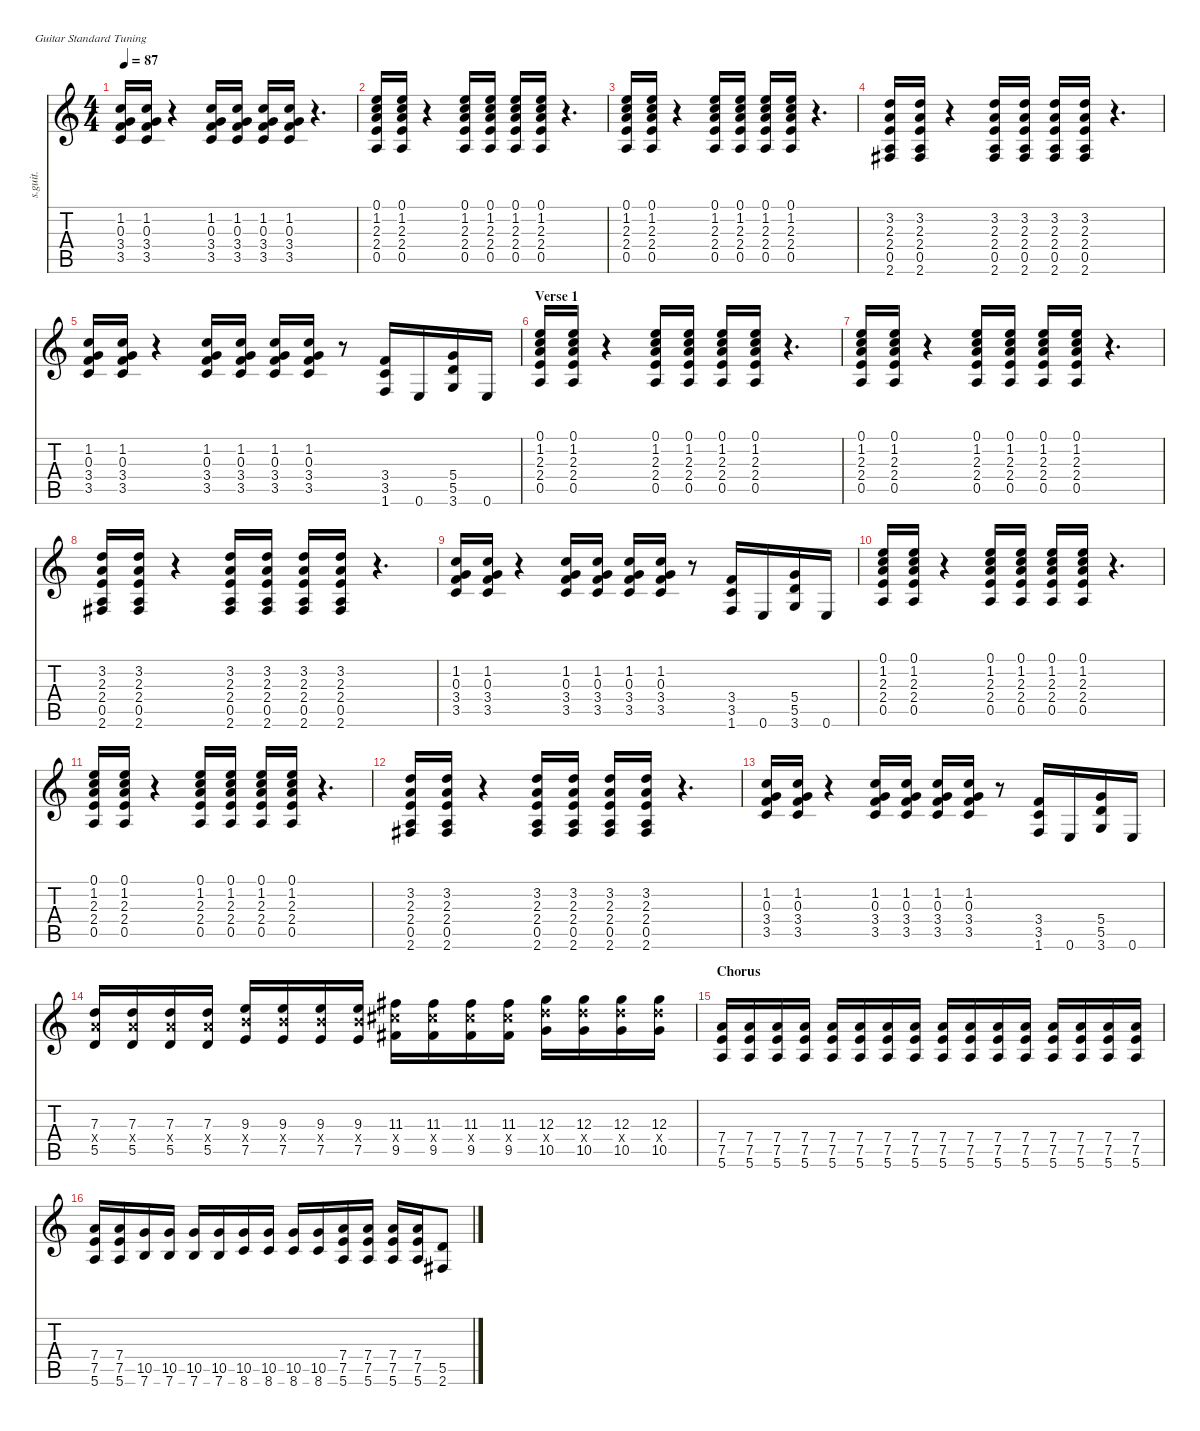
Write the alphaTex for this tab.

\defaultSystemsLayout 4
\hideDynamics
\bracketExtendMode nobrackets
\track ("Dave Grohl (Rhythm Guitar 1)" "s.guit.") {instrument distortionguitar}
\staff {score tabs}
\tuning (E4 B3 G3 D3 A2 E2)
\ts (4 4)
\tempo 87
\clef g2
\ks c
(1.2 0.3 3.4 3.5).16{lyrics (0 "") lyrics (1 "") lyrics (2 "") lyrics (3 "") lyrics (4 "") dy f} (1.2 0.3 3.4 3.5).16{lyrics (0 "") lyrics (1 "") lyrics (2 "") lyrics (3 "") lyrics (4 "")} r.4 (1.2 0.3 3.4 3.5).16{lyrics (0 "") lyrics (1 "") lyrics (2 "") lyrics (3 "") lyrics (4 "")} (1.2 0.3 3.4 3.5).16{lyrics (0 "") lyrics (1 "") lyrics (2 "") lyrics (3 "") lyrics (4 "")} (1.2 0.3 3.4 3.5).16{lyrics (0 "") lyrics (1 "") lyrics (2 "") lyrics (3 "") lyrics (4 "")} (1.2 0.3 3.4 3.5).16{lyrics (0 "") lyrics (1 "") lyrics (2 "") lyrics (3 "") lyrics (4 "")} r.4{d} |
(0.1 1.2 2.3 2.4 0.5).16{lyrics (0 "") lyrics (1 "") lyrics (2 "") lyrics (3 "") lyrics (4 "")} (0.1 1.2 2.3 2.4 0.5).16{lyrics (0 "") lyrics (1 "") lyrics (2 "") lyrics (3 "") lyrics (4 "")} r.4 (0.1 1.2 2.3 2.4 0.5).16{lyrics (0 "") lyrics (1 "") lyrics (2 "") lyrics (3 "") lyrics (4 "")} (0.1 1.2 2.3 2.4 0.5).16{lyrics (0 "") lyrics (1 "") lyrics (2 "") lyrics (3 "") lyrics (4 "")} (0.1 1.2 2.3 2.4 0.5).16{lyrics (0 "") lyrics (1 "") lyrics (2 "") lyrics (3 "") lyrics (4 "")} (0.1 1.2 2.3 2.4 0.5).16{lyrics (0 "") lyrics (1 "") lyrics (2 "") lyrics (3 "") lyrics (4 "")} r.4{d} |
(0.1 1.2 2.3 2.4 0.5).16{lyrics (0 "") lyrics (1 "") lyrics (2 "") lyrics (3 "") lyrics (4 "")} (0.1 1.2 2.3 2.4 0.5).16{lyrics (0 "") lyrics (1 "") lyrics (2 "") lyrics (3 "") lyrics (4 "")} r.4 (0.1 1.2 2.3 2.4 0.5).16{lyrics (0 "") lyrics (1 "") lyrics (2 "") lyrics (3 "") lyrics (4 "")} (0.1 1.2 2.3 2.4 0.5).16{lyrics (0 "") lyrics (1 "") lyrics (2 "") lyrics (3 "") lyrics (4 "")} (0.1 1.2 2.3 2.4 0.5).16{lyrics (0 "") lyrics (1 "") lyrics (2 "") lyrics (3 "") lyrics (4 "")} (0.1 1.2 2.3 2.4 0.5).16{lyrics (0 "") lyrics (1 "") lyrics (2 "") lyrics (3 "") lyrics (4 "")} r.4{d} |
(3.2 2.3 2.4 0.5 2.6{acc #}).16{lyrics (0 "") lyrics (1 "") lyrics (2 "") lyrics (3 "") lyrics (4 "")} (3.2 2.3 2.4 0.5 2.6{acc #}).16{lyrics (0 "") lyrics (1 "") lyrics (2 "") lyrics (3 "") lyrics (4 "")} r.4 (3.2 2.3 2.4 0.5 2.6{acc #}).16{lyrics (0 "") lyrics (1 "") lyrics (2 "") lyrics (3 "") lyrics (4 "")} (3.2 2.3 2.4 0.5 2.6{acc #}).16{lyrics (0 "") lyrics (1 "") lyrics (2 "") lyrics (3 "") lyrics (4 "")} (3.2 2.3 2.4 0.5 2.6{acc #}).16{lyrics (0 "") lyrics (1 "") lyrics (2 "") lyrics (3 "") lyrics (4 "")} (3.2 2.3 2.4 0.5 2.6{acc #}).16{lyrics (0 "") lyrics (1 "") lyrics (2 "") lyrics (3 "") lyrics (4 "")} r.4{d} |
(1.2 0.3 3.4 3.5).16{lyrics (0 "") lyrics (1 "") lyrics (2 "") lyrics (3 "") lyrics (4 "")} (1.2 0.3 3.4 3.5).16{lyrics (0 "") lyrics (1 "") lyrics (2 "") lyrics (3 "") lyrics (4 "")} r.4 (1.2 0.3 3.4 3.5).16{lyrics (0 "") lyrics (1 "") lyrics (2 "") lyrics (3 "") lyrics (4 "")} (1.2 0.3 3.4 3.5).16{lyrics (0 "") lyrics (1 "") lyrics (2 "") lyrics (3 "") lyrics (4 "")} (1.2 0.3 3.4 3.5).16{lyrics (0 "") lyrics (1 "") lyrics (2 "") lyrics (3 "") lyrics (4 "")} (1.2 0.3 3.4 3.5).16{lyrics (0 "") lyrics (1 "") lyrics (2 "") lyrics (3 "") lyrics (4 "")} r.8 (3.4 3.5 1.6).16{lyrics (0 "") lyrics (1 "") lyrics (2 "") lyrics (3 "") lyrics (4 "") dy mf} 0.6.16{lyrics (0 "") lyrics (1 "") lyrics (2 "") lyrics (3 "") lyrics (4 "") dy f} (5.4 5.5 3.6).16{lyrics (0 "") lyrics (1 "") lyrics (2 "") lyrics (3 "") lyrics (4 "") dy mf} 0.6.16{lyrics (0 "") lyrics (1 "") lyrics (2 "") lyrics (3 "") lyrics (4 "")} |
\section ("" "Verse 1")
(0.1 1.2 2.3 2.4 0.5).16{lyrics (0 "") lyrics (1 "") lyrics (2 "") lyrics (3 "") lyrics (4 "") dy f} (0.1 1.2 2.3 2.4 0.5).16{lyrics (0 "") lyrics (1 "") lyrics (2 "") lyrics (3 "") lyrics (4 "")} r.4 (0.1 1.2 2.3 2.4 0.5).16{lyrics (0 "") lyrics (1 "") lyrics (2 "") lyrics (3 "") lyrics (4 "")} (0.1 1.2 2.3 2.4 0.5).16{lyrics (0 "") lyrics (1 "") lyrics (2 "") lyrics (3 "") lyrics (4 "")} (0.1 1.2 2.3 2.4 0.5).16{lyrics (0 "") lyrics (1 "") lyrics (2 "") lyrics (3 "") lyrics (4 "")} (0.1 1.2 2.3 2.4 0.5).16{lyrics (0 "") lyrics (1 "") lyrics (2 "") lyrics (3 "") lyrics (4 "")} r.4{d} |
(0.1 1.2 2.3 2.4 0.5).16{lyrics (0 "") lyrics (1 "") lyrics (2 "") lyrics (3 "") lyrics (4 "")} (0.1 1.2 2.3 2.4 0.5).16{lyrics (0 "") lyrics (1 "") lyrics (2 "") lyrics (3 "") lyrics (4 "")} r.4 (0.1 1.2 2.3 2.4 0.5).16{lyrics (0 "") lyrics (1 "") lyrics (2 "") lyrics (3 "") lyrics (4 "")} (0.1 1.2 2.3 2.4 0.5).16{lyrics (0 "") lyrics (1 "") lyrics (2 "") lyrics (3 "") lyrics (4 "")} (0.1 1.2 2.3 2.4 0.5).16{lyrics (0 "") lyrics (1 "") lyrics (2 "") lyrics (3 "") lyrics (4 "")} (0.1 1.2 2.3 2.4 0.5).16{lyrics (0 "") lyrics (1 "") lyrics (2 "") lyrics (3 "") lyrics (4 "")} r.4{d} |
(3.2 2.3 2.4 0.5 2.6{acc #}).16{lyrics (0 "") lyrics (1 "") lyrics (2 "") lyrics (3 "") lyrics (4 "")} (3.2 2.3 2.4 0.5 2.6{acc #}).16{lyrics (0 "") lyrics (1 "") lyrics (2 "") lyrics (3 "") lyrics (4 "")} r.4 (3.2 2.3 2.4 0.5 2.6{acc #}).16{lyrics (0 "") lyrics (1 "") lyrics (2 "") lyrics (3 "") lyrics (4 "")} (3.2 2.3 2.4 0.5 2.6{acc #}).16{lyrics (0 "") lyrics (1 "") lyrics (2 "") lyrics (3 "") lyrics (4 "")} (3.2 2.3 2.4 0.5 2.6{acc #}).16{lyrics (0 "") lyrics (1 "") lyrics (2 "") lyrics (3 "") lyrics (4 "")} (3.2 2.3 2.4 0.5 2.6{acc #}).16{lyrics (0 "") lyrics (1 "") lyrics (2 "") lyrics (3 "") lyrics (4 "")} r.4{d} |
(1.2 0.3 3.4 3.5).16{lyrics (0 "") lyrics (1 "") lyrics (2 "") lyrics (3 "") lyrics (4 "")} (1.2 0.3 3.4 3.5).16{lyrics (0 "") lyrics (1 "") lyrics (2 "") lyrics (3 "") lyrics (4 "")} r.4 (1.2 0.3 3.4 3.5).16{lyrics (0 "") lyrics (1 "") lyrics (2 "") lyrics (3 "") lyrics (4 "")} (1.2 0.3 3.4 3.5).16{lyrics (0 "") lyrics (1 "") lyrics (2 "") lyrics (3 "") lyrics (4 "")} (1.2 0.3 3.4 3.5).16{lyrics (0 "") lyrics (1 "") lyrics (2 "") lyrics (3 "") lyrics (4 "")} (1.2 0.3 3.4 3.5).16{lyrics (0 "") lyrics (1 "") lyrics (2 "") lyrics (3 "") lyrics (4 "")} r.8 (3.4 3.5 1.6).16{lyrics (0 "") lyrics (1 "") lyrics (2 "") lyrics (3 "") lyrics (4 "") dy mf} 0.6.16{lyrics (0 "") lyrics (1 "") lyrics (2 "") lyrics (3 "") lyrics (4 "") dy f} (5.4 5.5 3.6).16{lyrics (0 "") lyrics (1 "") lyrics (2 "") lyrics (3 "") lyrics (4 "") dy mf} 0.6.16{lyrics (0 "") lyrics (1 "") lyrics (2 "") lyrics (3 "") lyrics (4 "")} |
(0.1 1.2 2.3 2.4 0.5).16{lyrics (0 "") lyrics (1 "") lyrics (2 "") lyrics (3 "") lyrics (4 "") dy f} (0.1 1.2 2.3 2.4 0.5).16{lyrics (0 "") lyrics (1 "") lyrics (2 "") lyrics (3 "") lyrics (4 "")} r.4 (0.1 1.2 2.3 2.4 0.5).16{lyrics (0 "") lyrics (1 "") lyrics (2 "") lyrics (3 "") lyrics (4 "")} (0.1 1.2 2.3 2.4 0.5).16{lyrics (0 "") lyrics (1 "") lyrics (2 "") lyrics (3 "") lyrics (4 "")} (0.1 1.2 2.3 2.4 0.5).16{lyrics (0 "") lyrics (1 "") lyrics (2 "") lyrics (3 "") lyrics (4 "")} (0.1 1.2 2.3 2.4 0.5).16{lyrics (0 "") lyrics (1 "") lyrics (2 "") lyrics (3 "") lyrics (4 "")} r.4{d} |
(0.1 1.2 2.3 2.4 0.5).16{lyrics (0 "") lyrics (1 "") lyrics (2 "") lyrics (3 "") lyrics (4 "")} (0.1 1.2 2.3 2.4 0.5).16{lyrics (0 "") lyrics (1 "") lyrics (2 "") lyrics (3 "") lyrics (4 "")} r.4 (0.1 1.2 2.3 2.4 0.5).16{lyrics (0 "") lyrics (1 "") lyrics (2 "") lyrics (3 "") lyrics (4 "")} (0.1 1.2 2.3 2.4 0.5).16{lyrics (0 "") lyrics (1 "") lyrics (2 "") lyrics (3 "") lyrics (4 "")} (0.1 1.2 2.3 2.4 0.5).16{lyrics (0 "") lyrics (1 "") lyrics (2 "") lyrics (3 "") lyrics (4 "")} (0.1 1.2 2.3 2.4 0.5).16{lyrics (0 "") lyrics (1 "") lyrics (2 "") lyrics (3 "") lyrics (4 "")} r.4{d} |
(3.2 2.3 2.4 0.5 2.6{acc #}).16{lyrics (0 "") lyrics (1 "") lyrics (2 "") lyrics (3 "") lyrics (4 "")} (3.2 2.3 2.4 0.5 2.6{acc #}).16{lyrics (0 "") lyrics (1 "") lyrics (2 "") lyrics (3 "") lyrics (4 "")} r.4 (3.2 2.3 2.4 0.5 2.6{acc #}).16{lyrics (0 "") lyrics (1 "") lyrics (2 "") lyrics (3 "") lyrics (4 "")} (3.2 2.3 2.4 0.5 2.6{acc #}).16{lyrics (0 "") lyrics (1 "") lyrics (2 "") lyrics (3 "") lyrics (4 "")} (3.2 2.3 2.4 0.5 2.6{acc #}).16{lyrics (0 "") lyrics (1 "") lyrics (2 "") lyrics (3 "") lyrics (4 "")} (3.2 2.3 2.4 0.5 2.6{acc #}).16{lyrics (0 "") lyrics (1 "") lyrics (2 "") lyrics (3 "") lyrics (4 "")} r.4{d} |
(1.2 0.3 3.4 3.5).16{lyrics (0 "") lyrics (1 "") lyrics (2 "") lyrics (3 "") lyrics (4 "")} (1.2 0.3 3.4 3.5).16{lyrics (0 "") lyrics (1 "") lyrics (2 "") lyrics (3 "") lyrics (4 "")} r.4 (1.2 0.3 3.4 3.5).16{lyrics (0 "") lyrics (1 "") lyrics (2 "") lyrics (3 "") lyrics (4 "")} (1.2 0.3 3.4 3.5).16{lyrics (0 "") lyrics (1 "") lyrics (2 "") lyrics (3 "") lyrics (4 "")} (1.2 0.3 3.4 3.5).16{lyrics (0 "") lyrics (1 "") lyrics (2 "") lyrics (3 "") lyrics (4 "")} (1.2 0.3 3.4 3.5).16{lyrics (0 "") lyrics (1 "") lyrics (2 "") lyrics (3 "") lyrics (4 "")} r.8 (3.4 3.5 1.6).16{lyrics (0 "") lyrics (1 "") lyrics (2 "") lyrics (3 "") lyrics (4 "") dy mf} 0.6.16{lyrics (0 "") lyrics (1 "") lyrics (2 "") lyrics (3 "") lyrics (4 "") dy f} (5.4 5.5 3.6).16{lyrics (0 "") lyrics (1 "") lyrics (2 "") lyrics (3 "") lyrics (4 "") dy mf} 0.6.16{lyrics (0 "") lyrics (1 "") lyrics (2 "") lyrics (3 "") lyrics (4 "")} |
(7.3 7.4{x} 5.5).16{lyrics (0 "") lyrics (1 "") lyrics (2 "") lyrics (3 "") lyrics (4 "") dy f} (7.3 7.4{x} 5.5).16{lyrics (0 "") lyrics (1 "") lyrics (2 "") lyrics (3 "") lyrics (4 "")} (7.3 7.4{x} 5.5).16{lyrics (0 "") lyrics (1 "") lyrics (2 "") lyrics (3 "") lyrics (4 "")} (7.3 7.4{x} 5.5).16{lyrics (0 "") lyrics (1 "") lyrics (2 "") lyrics (3 "") lyrics (4 "")} (9.3 9.4{x} 7.5).16{lyrics (0 "") lyrics (1 "") lyrics (2 "") lyrics (3 "") lyrics (4 "")} (9.3 9.4{x} 7.5).16{lyrics (0 "") lyrics (1 "") lyrics (2 "") lyrics (3 "") lyrics (4 "")} (9.3 9.4{x} 7.5).16{lyrics (0 "") lyrics (1 "") lyrics (2 "") lyrics (3 "") lyrics (4 "")} (9.3 9.4{x} 7.5).16{lyrics (0 "") lyrics (1 "") lyrics (2 "") lyrics (3 "") lyrics (4 "")} (11.3{acc #} 11.4{x acc #} 9.5{acc #}).16{lyrics (0 "") lyrics (1 "") lyrics (2 "") lyrics (3 "") lyrics (4 "")} (11.3{acc #} 11.4{x acc #} 9.5{acc #}).16{lyrics (0 "") lyrics (1 "") lyrics (2 "") lyrics (3 "") lyrics (4 "")} (11.3{acc #} 11.4{x acc #} 9.5{acc #}).16{lyrics (0 "") lyrics (1 "") lyrics (2 "") lyrics (3 "") lyrics (4 "")} (11.3{acc #} 11.4{x acc #} 9.5{acc #}).16{lyrics (0 "") lyrics (1 "") lyrics (2 "") lyrics (3 "") lyrics (4 "")} (12.3 12.4{x} 10.5).16{lyrics (0 "") lyrics (1 "") lyrics (2 "") lyrics (3 "") lyrics (4 "")} (12.3 12.4{x} 10.5).16{lyrics (0 "") lyrics (1 "") lyrics (2 "") lyrics (3 "") lyrics (4 "")} (12.3 12.4{x} 10.5).16{lyrics (0 "") lyrics (1 "") lyrics (2 "") lyrics (3 "") lyrics (4 "")} (12.3 12.4{x} 10.5).16{lyrics (0 "") lyrics (1 "") lyrics (2 "") lyrics (3 "") lyrics (4 "")} |
\section ("" "Chorus")
(7.4 7.5 5.6).16{lyrics (0 "") lyrics (1 "") lyrics (2 "") lyrics (3 "") lyrics (4 "")} (7.4 7.5 5.6).16{lyrics (0 "") lyrics (1 "") lyrics (2 "") lyrics (3 "") lyrics (4 "")} (7.4 7.5 5.6).16{lyrics (0 "") lyrics (1 "") lyrics (2 "") lyrics (3 "") lyrics (4 "")} (7.4 7.5 5.6).16{lyrics (0 "") lyrics (1 "") lyrics (2 "") lyrics (3 "") lyrics (4 "")} (7.4 7.5 5.6).16{lyrics (0 "") lyrics (1 "") lyrics (2 "") lyrics (3 "") lyrics (4 "")} (7.4 7.5 5.6).16{lyrics (0 "") lyrics (1 "") lyrics (2 "") lyrics (3 "") lyrics (4 "")} (7.4 7.5 5.6).16{lyrics (0 "") lyrics (1 "") lyrics (2 "") lyrics (3 "") lyrics (4 "")} (7.4 7.5 5.6).16{lyrics (0 "") lyrics (1 "") lyrics (2 "") lyrics (3 "") lyrics (4 "")} (7.4 7.5 5.6).16{lyrics (0 "") lyrics (1 "") lyrics (2 "") lyrics (3 "") lyrics (4 "")} (7.4 7.5 5.6).16{lyrics (0 "") lyrics (1 "") lyrics (2 "") lyrics (3 "") lyrics (4 "")} (7.4 7.5 5.6).16{lyrics (0 "") lyrics (1 "") lyrics (2 "") lyrics (3 "") lyrics (4 "")} (7.4 7.5 5.6).16{lyrics (0 "") lyrics (1 "") lyrics (2 "") lyrics (3 "") lyrics (4 "")} (7.4 7.5 5.6).16{lyrics (0 "") lyrics (1 "") lyrics (2 "") lyrics (3 "") lyrics (4 "")} (7.4 7.5 5.6).16{lyrics (0 "") lyrics (1 "") lyrics (2 "") lyrics (3 "") lyrics (4 "")} (7.4 7.5 5.6).16{lyrics (0 "") lyrics (1 "") lyrics (2 "") lyrics (3 "") lyrics (4 "")} (7.4 7.5 5.6).16{lyrics (0 "") lyrics (1 "") lyrics (2 "") lyrics (3 "") lyrics (4 "")} |
(7.4 7.5 5.6).16{lyrics (0 "") lyrics (1 "") lyrics (2 "") lyrics (3 "") lyrics (4 "")} (7.4 7.5 5.6).16{lyrics (0 "") lyrics (1 "") lyrics (2 "") lyrics (3 "") lyrics (4 "")} (10.5 7.6).16{lyrics (0 "") lyrics (1 "") lyrics (2 "") lyrics (3 "") lyrics (4 "")} (10.5 7.6).16{lyrics (0 "") lyrics (1 "") lyrics (2 "") lyrics (3 "") lyrics (4 "")} (10.5 7.6).16{lyrics (0 "") lyrics (1 "") lyrics (2 "") lyrics (3 "") lyrics (4 "")} (10.5 7.6).16{lyrics (0 "") lyrics (1 "") lyrics (2 "") lyrics (3 "") lyrics (4 "")} (10.5 8.6).16{lyrics (0 "") lyrics (1 "") lyrics (2 "") lyrics (3 "") lyrics (4 "")} (10.5 8.6).16{lyrics (0 "") lyrics (1 "") lyrics (2 "") lyrics (3 "") lyrics (4 "")} (10.5 8.6).16{lyrics (0 "") lyrics (1 "") lyrics (2 "") lyrics (3 "") lyrics (4 "")} (10.5 8.6).16{lyrics (0 "") lyrics (1 "") lyrics (2 "") lyrics (3 "") lyrics (4 "")} (7.4 7.5 5.6).16{lyrics (0 "") lyrics (1 "") lyrics (2 "") lyrics (3 "") lyrics (4 "")} (7.4 7.5 5.6).16{lyrics (0 "") lyrics (1 "") lyrics (2 "") lyrics (3 "") lyrics (4 "")} (7.4 7.5 5.6).16{lyrics (0 "") lyrics (1 "") lyrics (2 "") lyrics (3 "") lyrics (4 "")} (7.4 7.5 5.6).16{lyrics (0 "") lyrics (1 "") lyrics (2 "") lyrics (3 "") lyrics (4 "")} (5.5 2.6{acc #}).8{lyrics (0 "") lyrics (1 "") lyrics (2 "") lyrics (3 "") lyrics (4 "")}
